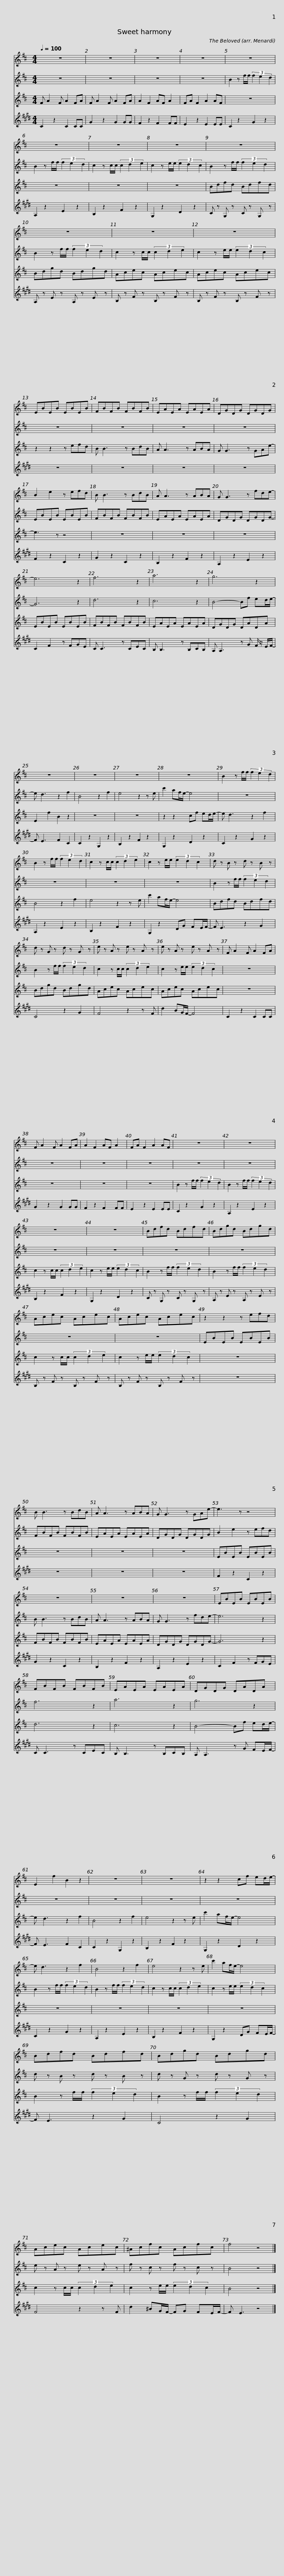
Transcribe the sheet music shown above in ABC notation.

X:1
%%score 1 2 3 4
L:1/8
Q:1/4=100
M:4/4
I:linebreak $
K:D
V:1 treble
V:2 treble
V:3 treble
V:4 treble transpose=-14
V:1
 z8 | z8 | z8 | z8 | z8 | %5
 z8 |$ z8 | z8 | z8 | z8 | %10
 z8 |$ z8 | EBEB EBEB | FBFB FBFB | EAEA EAEA | %15
 DGDG DGDG |$ B2 e2 z efd | B B3 z BdB | A A3 z ABA | G G3 z fde- | %20
 e6 z2 | f6 z2 |$ a6 z2 | g6 z2 | z8 | %25
 z8 | z8 | z8 |$ B2 z f/f/ (3f2 e2 d2 | B2 z f/f/ (3f2 e2 d2 | %30
 c2 z c/c/ (3c2 d2 e2 | c2 z e/e/ (3e2 d2 c2 | d z B z d z B z |$ d z G z d z G z | e z A z e z A z | %35
 e z A z e z A z | F A2 F A2 FA | F A2 F A2 FA |$ A2 F2 AF A2 | FA F2 A2 AF | %40
 z8 | z8 | z8 | z8 |$ Bdfd Bdfd | %45
 Bdgd Bdgd | Acec Acec | Acec Acec |$ z2 z2 z efd | B B3 z BdB | %50
 A A3 z ABA | G G3 z GAe- | e3 z z4 | z8 |$ z8 | %55
 z8 | EBEB EBEB | FBFB FBFB | EAEA EAEA |$ DGDG DADA | %60
 E2 f2 B2 z2 | z8 | z8 | z2 z2 cf ed/e/- | e d3 z2 f2 |$ %65
 B4 z2 f2 | e4 z2 z e | c'2 af/e/- e4 | Bdfd Bdfd | Bdgd Bdgd |$ %70
 Acec Acec | ^Acfc Acfc | f4 z4 |] %73
V:2
 z8 | z8 | z8 | z8 | B2 z f/f/ (3f2 e2 d2 | %5
 B2 z f/f/ (3f2 e2 d2 |$ c2 z c/c/ (3c2 d2 e2 | c2 z e/e/ (3e2 d2 c2 | B2 z f/f/ (3f2 e2 d2 | B2 z f/f/ (3f2 e2 d2 | %10
 c2 z c/c/ (3c2 d2 e2 |$ c2 z e/e/ (3e2 d2 c2 | z8 | z8 | z8 | %15
 z8 |$ EBEB EBEB | FBFB FBFB | EAEA EAEA | DGDG DGDG- | %20
 G6 z2 | d6 z2 |$ c6 z2 | B4- Bf ed/e/- | e d3 z2 f2 | %25
 B4 z2 f2 | e4 z2 z e | c'2 af/e/- e4 |$ z8 | z8 | %30
 z8 | z8 | B2 z f/f/ (3f2 e2 d2 |$ B2 z f/f/ (3f2 e2 d2 | c2 z c/c/ (3c2 d2 e2 | %35
 c2 z e/e/ (3e2 d2 c2 | z8 | z8 |$ z8 | z8 | %40
 z8 | z8 | z8 | z8 |$ z8 | %45
 z8 | z8 | z8 |$ EBEB EBEB | FBFB FBFB | %50
 EAEA EAEA | DGDG DGDG | B2 e2 z efd | B B3 z BdB |$ A A3 z ABA | %55
 G G3 z fde- | e6 z2 | f6 z2 | a6 z2 |$ g6 z2 | %60
 z8 | z8 | z8 | z8 | B2 z f/f/ (3f2 e2 d2 |$ %65
 B2 z f/f/ (3f2 e2 d2 | c2 z c/c/ (3c2 d2 e2 | c2 z e/e/ (3e2 d2 c2 | d z B z d z B z | d z G z d z G z |$ %70
 e z A z e z A z | f z c z f z c z | B4 z4 |] %73
V:3
 F A2 F A2 FA | F A2 F A2 FA | A2 F2 AF A2 | FA F2 A2 AF | z8 | %5
 z8 |$ z8 | z8 | Bdfd Bdfd | Bdgd Bdgd | %10
 Acec Acec |$ Acec Acec | z2 z2 z efd | B B3 z BdB | A A3 z ABA | %15
 G G3 z GAe- |$ e3 z z4 | z8 | z8 | z8 | %20
 EBEB EBEB | FBFB FBFB |$ EAEA EAEA | DGDG DADA | E2 f2 B2 z2 | %25
 z8 | z8 | z2 z2 cf ed/e/- |$ e d3 z2 f2 | B4 z2 f2 | %30
 e4 z2 z e | c'2 af/e/- e4 | Bdfd Bdfd |$ Bdgd Bdgd | Acec Acec | %35
 Acec Acec | z8 | z8 |$ z8 | z8 | %40
 B2 z f/f/ (3f2 e2 d2 | B2 z f/f/ (3f2 e2 d2 | c2 z c/c/ (3c2 d2 e2 | c2 z e/e/ (3e2 d2 c2 |$ B2 z f/f/ (3f2 e2 d2 | %45
 B2 z f/f/ (3f2 e2 d2 | c2 z c/c/ (3c2 d2 e2 | c2 z e/e/ (3e2 d2 c2 |$ z8 | z8 | %50
 z8 | z8 | EBEB EBEB | FBFB FBFB |$ EAEA EAEA | %55
 DGDG DGDG- | G6 z2 | d6 z2 | c6 z2 |$ B4- Bf ed/e/- | %60
 e d3 z2 f2 | B4 z2 f2 | e4 z2 z e | c'2 af/e/- e4 | z8 |$ %65
 z8 | z8 | z8 | B2 z f/f/ (3f2 e2 d2 | B2 z f/f/ (3f2 e2 d2 |$ %70
 c2 z c/c/ (3c2 d2 e2 | c2 z e/e/ (3e2 d2 c2 | B4 z4 |] %73
V:4
[K:E] C2 z2 C2 CC | G2 z2 G2 GG | F2 z2 F2 FF | E2 z2 E2 EE | C2 z2 G2 z2 | %5
 A,2 z2 E2 z2 |$ B,2 z2 F2 z2 | G,2 z2 D2 z2 | C z G, z C z G, z | A, z E z A, z E z | %10
 B, z F z B, z F z |$ B, z F z B, z F z | z8 | z8 | z8 | %15
 z8 |$ F2 z2 C2 z2 | G2 z2 C2 z2 | B,2 z2 F2 z2 | A,2 z2 E2 z2 | %20
 C2 F2 z FGE | C C3 z CEC |$ B, B,3 z B,CB, | A, A,3 z G F/ z/ E/F/- | F E3 F2 C2 | %25
 C2 z2 G,2 z2 | B,2 z2 F2 z2 | G,2 z2 D2 z2 |$ C2 z2 G2 z2 | A,2 z2 E2 z2 | %30
 B,2 z2 F2 z2 | G,2 z2 DG FE/F/- | F E3 z2 G2 |$ C4 z2 G2 | F4 z2 z F | %35
 d2 BG/F/- F4 | C2 z2 C2 CC | G2 z2 G2 GG |$ F2 z2 F2 FF | E2 z2 E2 EE | %40
 C2 z2 G2 z2 | A,2 z2 E2 z2 | B,2 z2 F2 z2 | G,2 z2 D2 z2 |$ C z G, z C z G, z | %45
 A, z E z A, z E z | B, z F z B, z F z | B, z F z B, z F z |$ z8 | z8 | %50
 z8 | z8 | F2 z2 C2 z2 | G2 z2 C2 z2 |$ B,2 z2 F2 z2 | %55
 A,2 z2 E2 z2 | C2 F2 z FGE | C C3 z CEC | B, B,3 z B,CB, |$ A, A,3 z G FE/F/- | %60
 F E3 F2 C2 | C2 z2 G,2 z2 | B,2 z2 F2 z2 | G,2 z2 D2 z2 | C2 z2 G2 z2 |$ %65
 A,2 z2 E2 z2 | B,2 z2 F2 z2 | G,2 z2 DG FE/F/- | F E3 z2 G2 | C4 z2 G2 |$ %70
 F4 z2 z F | d2 ^BG/F/- FG FE/F/- | F E3 z4 |] %73
